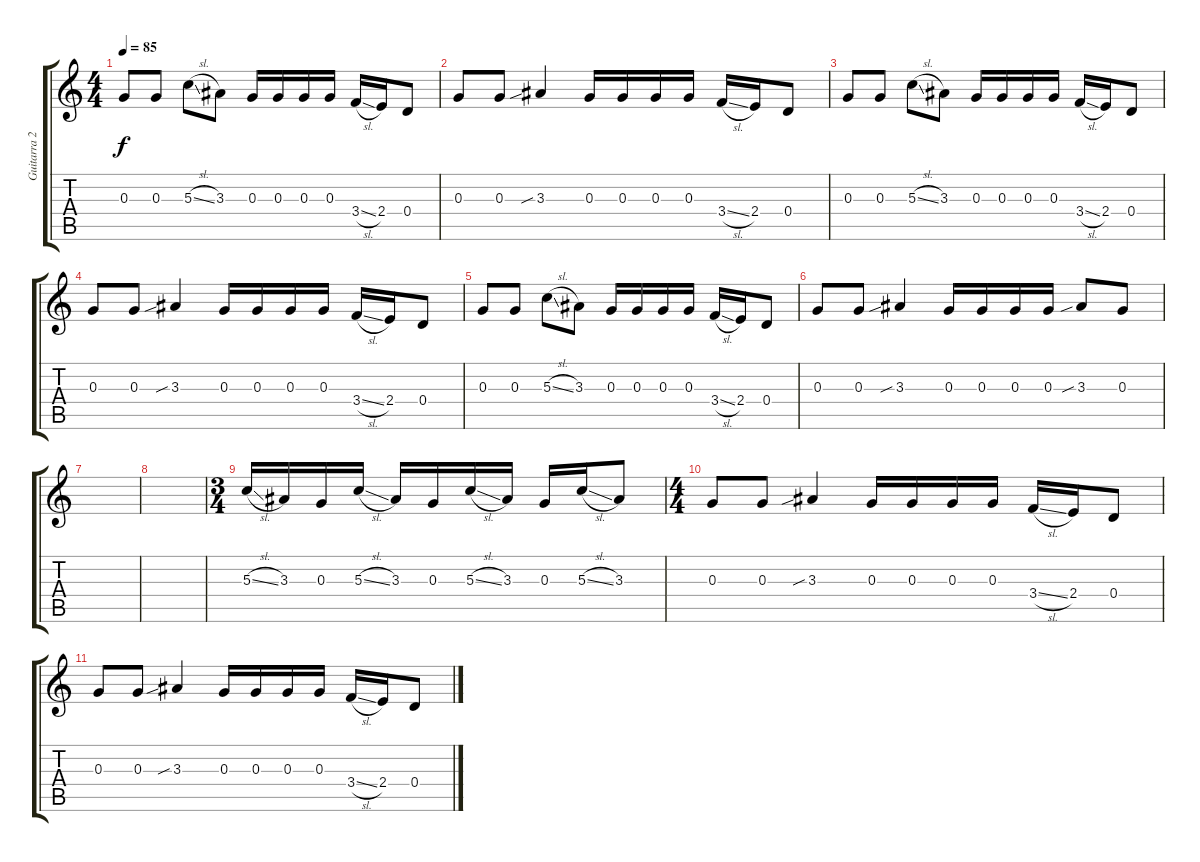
\track ("Guitarra 2" "Guitarra 2") {instrument distortionguitar}
\staff {score tabs}
\tuning (D4 B3 G3 D3 G2 D2) {hide}
\ts (4 4)
\tempo 85
\clef g2
\ks c
0.3.8{dy f} 0.3.8 5.3{sl}.8 3.3.8 0.3.16 0.3.16 0.3.16 0.3.16 3.4{sl}.16 2.4.16 0.4.8 |
0.3.8 0.3.8 3.3{sib}.4 0.3.16 0.3.16 0.3.16 0.3.16 3.4{sl}.16 2.4.16 0.4.8 |
0.3.8 0.3.8 5.3{sl}.8 3.3.8 0.3.16 0.3.16 0.3.16 0.3.16 3.4{sl}.16 2.4.16 0.4.8 |
0.3.8 0.3.8 3.3{sib}.4 0.3.16 0.3.16 0.3.16 0.3.16 3.4{sl}.16 2.4.16 0.4.8 |
0.3.8 0.3.8 5.3{sl}.8 3.3.8 0.3.16 0.3.16 0.3.16 0.3.16 3.4{sl}.16 2.4.16 0.4.8 |
0.3.8 0.3.8 3.3{sib}.4 0.3.16 0.3.16 0.3.16 0.3.16 3.3{sib}.8 0.3.8 |
|
|
\ts (3 4)
5.3{sl}.16 3.3.16 0.3.16 5.3{sl}.16 3.3.16 0.3.16 5.3{sl}.16 3.3.16 0.3.16 5.3{sl}.16 3.3.8 |
\ts (4 4)
0.3.8 0.3.8 3.3{sib}.4 0.3.16 0.3.16 0.3.16 0.3.16 3.4{sl}.16 2.4.16 0.4.8 |
0.3.8 0.3.8 3.3{sib}.4 0.3.16 0.3.16 0.3.16 0.3.16 3.4{sl}.16 2.4.16 0.4.8
